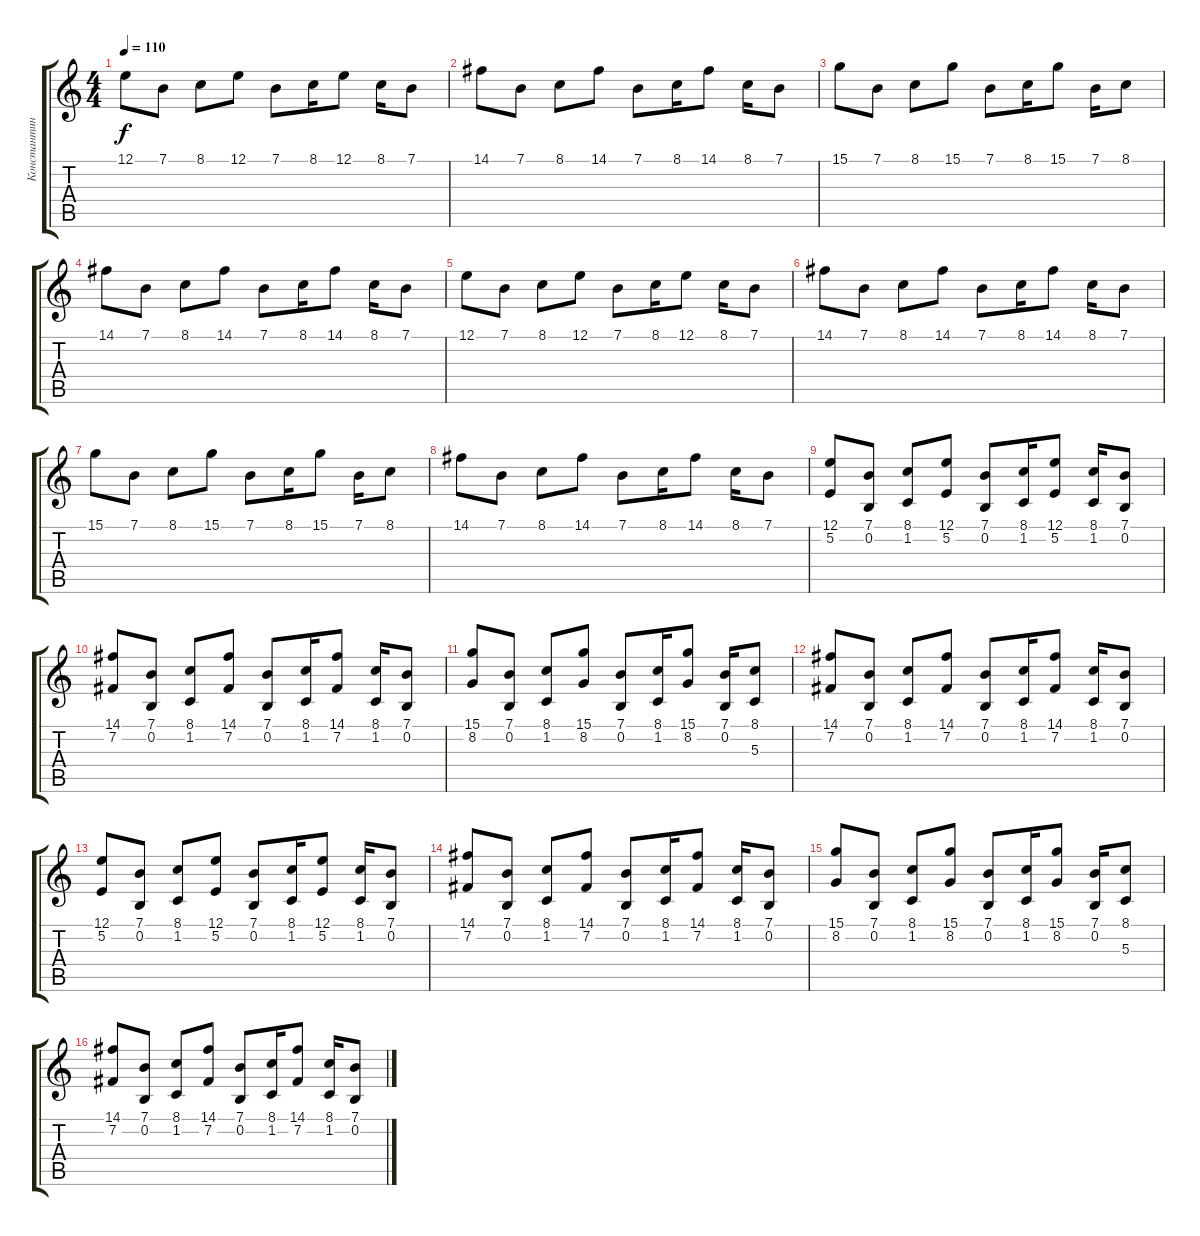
\track ("Константин Бекрев" "Константин") {instrument tremolostrings}
\staff {score tabs}
\tuning (E4 B3 G3 D3 A2 E2) {hide}
\ts (4 4)
\tempo 110
\clef g2
\ks c
12.1.8{dy f} 7.1.8 8.1.8 12.1.8 7.1.8 8.1.16 12.1.8 8.1.16 7.1.8 |
14.1.8 7.1.8 8.1.8 14.1.8 7.1.8 8.1.16 14.1.8 8.1.16 7.1.8 |
15.1.8 7.1.8 8.1.8 15.1.8 7.1.8 8.1.16 15.1.8 7.1.16 8.1.8 |
14.1.8 7.1.8 8.1.8 14.1.8 7.1.8 8.1.16 14.1.8 8.1.16 7.1.8 |
12.1.8 7.1.8 8.1.8 12.1.8 7.1.8 8.1.16 12.1.8 8.1.16 7.1.8 |
14.1.8 7.1.8 8.1.8 14.1.8 7.1.8 8.1.16 14.1.8 8.1.16 7.1.8 |
15.1.8 7.1.8 8.1.8 15.1.8 7.1.8 8.1.16 15.1.8 7.1.16 8.1.8 |
14.1.8 7.1.8 8.1.8 14.1.8 7.1.8 8.1.16 14.1.8 8.1.16 7.1.8 |
(12.1 5.2).8{volume 16} (7.1 0.2).8 (8.1 1.2).8 (12.1 5.2).8 (7.1 0.2).8 (8.1 1.2).16 (12.1 5.2).8 (8.1 1.2).16 (7.1 0.2).8 |
(14.1 7.2).8 (7.1 0.2).8 (8.1 1.2).8 (14.1 7.2).8 (7.1 0.2).8 (8.1 1.2).16 (14.1 7.2).8 (8.1 1.2).16 (7.1 0.2).8 |
(15.1 8.2).8 (7.1 0.2).8 (8.1 1.2).8 (15.1 8.2).8 (7.1 0.2).8 (8.1 1.2).16 (15.1 8.2).8 (7.1 0.2).16 (8.1 5.3).8 |
(14.1 7.2).8 (7.1 0.2).8 (8.1 1.2).8 (14.1 7.2).8 (7.1 0.2).8 (8.1 1.2).16 (14.1 7.2).8 (8.1 1.2).16 (7.1 0.2).8 |
(12.1 5.2).8{volume 16} (7.1 0.2).8 (8.1 1.2).8 (12.1 5.2).8 (7.1 0.2).8 (8.1 1.2).16 (12.1 5.2).8 (8.1 1.2).16 (7.1 0.2).8 |
(14.1 7.2).8 (7.1 0.2).8 (8.1 1.2).8 (14.1 7.2).8 (7.1 0.2).8 (8.1 1.2).16 (14.1 7.2).8 (8.1 1.2).16 (7.1 0.2).8 |
(15.1 8.2).8 (7.1 0.2).8 (8.1 1.2).8 (15.1 8.2).8 (7.1 0.2).8 (8.1 1.2).16 (15.1 8.2).8 (7.1 0.2).16 (8.1 5.3).8 |
(14.1 7.2).8 (7.1 0.2).8 (8.1 1.2).8 (14.1 7.2).8 (7.1 0.2).8 (8.1 1.2).16 (14.1 7.2).8 (8.1 1.2).16 (7.1 0.2).8
